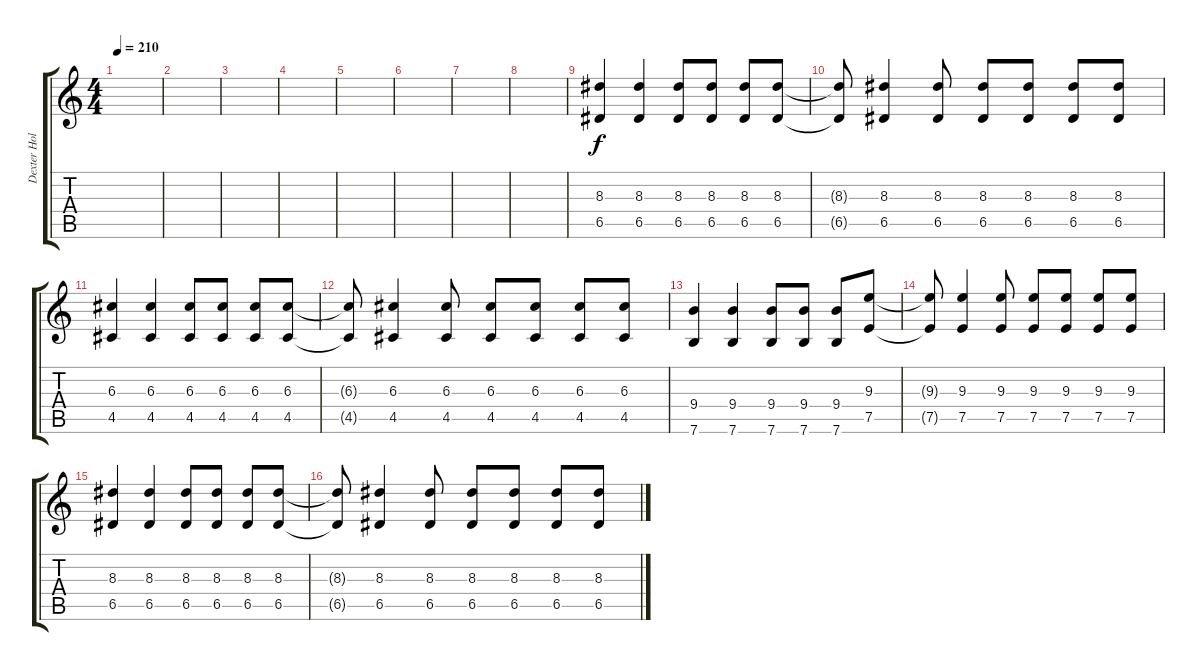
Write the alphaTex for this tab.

\track ("Dexter Holland" "Dexter Hol") {instrument distortionguitar}
\staff {score tabs}
\tuning (E4 B3 G3 D3 A2 E2) {hide}
\ts (4 4)
\tempo 210
\clef g2
\ks c
|
|
|
|
|
|
|
|
(8.3 6.5).4{volume 16} (8.3 6.5).4 (8.3 6.5).8 (8.3 6.5).8 (8.3 6.5).8 (8.3 6.5).8 |
(8.3{t} 6.5{t}).8 (8.3 6.5).4 (8.3 6.5).8 (8.3 6.5).8 (8.3 6.5).8 (8.3 6.5).8 (8.3 6.5).8 |
(6.3 4.5).4 (6.3 4.5).4 (6.3 4.5).8 (6.3 4.5).8 (6.3 4.5).8 (6.3 4.5).8 |
(6.3{t} 4.5{t}).8 (6.3 4.5).4 (6.3 4.5).8 (6.3 4.5).8 (6.3 4.5).8 (6.3 4.5).8 (6.3 4.5).8 |
(9.4 7.6).4 (9.4 7.6).4 (9.4 7.6).8 (9.4 7.6).8 (9.4 7.6).8 (9.3 7.5).8 |
(9.3{t} 7.5{t}).8 (9.3 7.5).4 (9.3 7.5).8 (9.3 7.5).8 (9.3 7.5).8 (9.3 7.5).8 (9.3 7.5).8 |
(8.3 6.5).4 (8.3 6.5).4 (8.3 6.5).8 (8.3 6.5).8 (8.3 6.5).8 (8.3 6.5).8 |
(8.3{t} 6.5{t}).8 (8.3 6.5).4 (8.3 6.5).8 (8.3 6.5).8 (8.3 6.5).8 (8.3 6.5).8 (8.3 6.5).8
